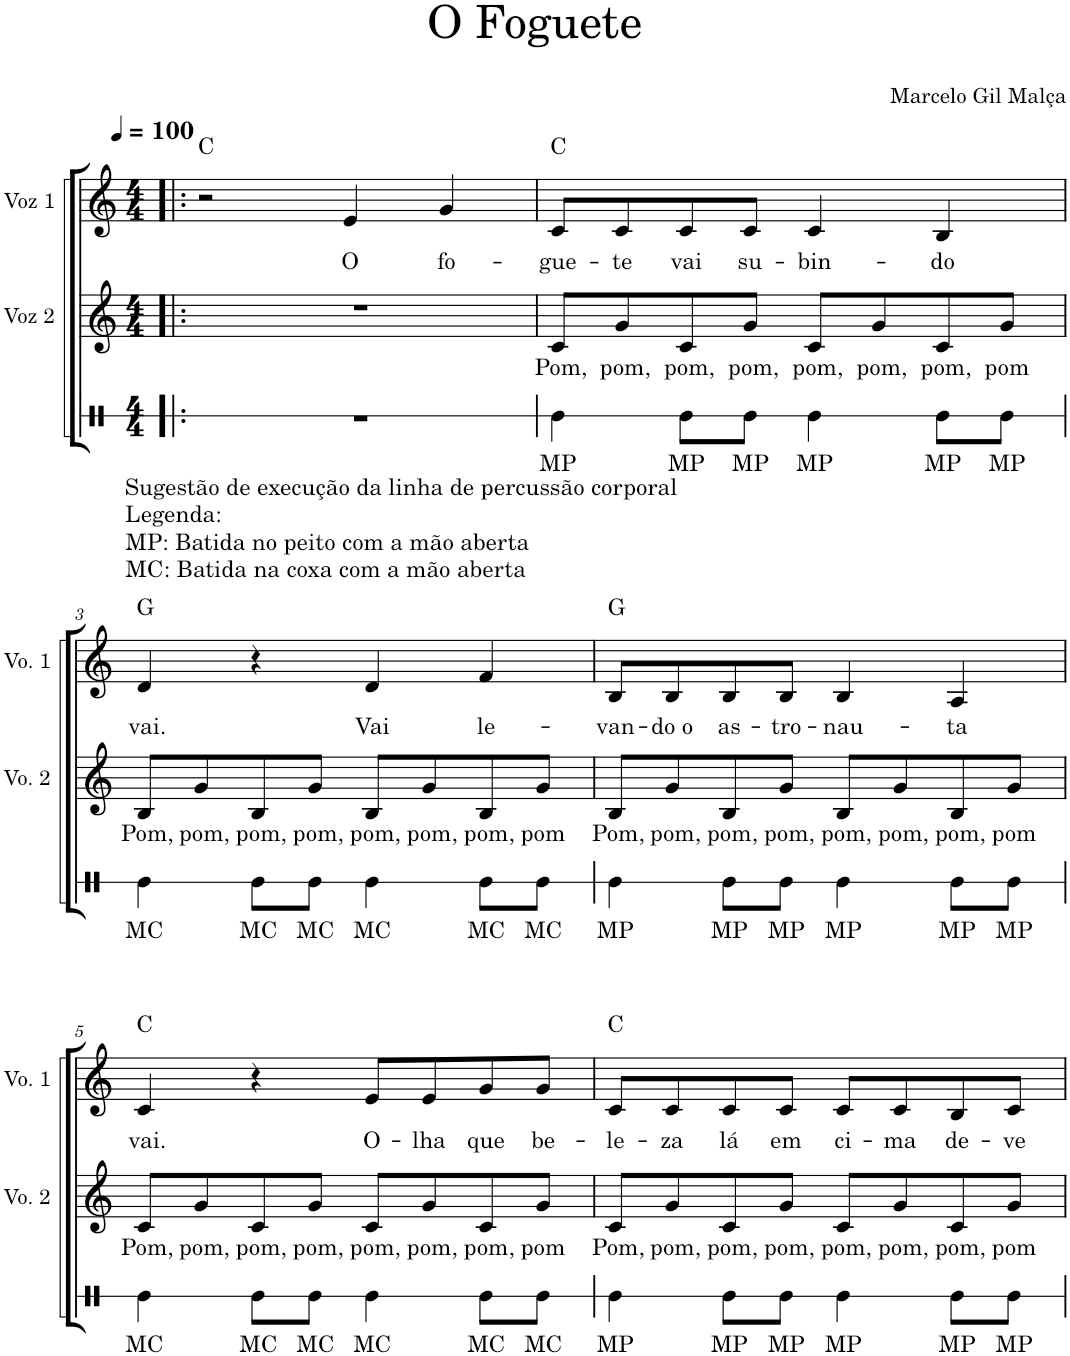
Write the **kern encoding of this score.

**kern	**text	**kern	**text	**kern	**text	**harte
*part3	*part3	*part2	*part2	*part1	*part1	*part1
*staff3	*staff3	*staff2	*staff2	*staff1	*staff1	*
*I"Voz 3	*	*I"Voz 2	*	*I"Voz 1	*	*
*	*	*I'Vo. 2	*	*I'Vo. 1	*	*
*stria1	*	*	*	*	*	*
*clefX	*	*clefG2	*	*clefG2	*	*
*k[]	*	*k[]	*	*k[]	*	*
*M4/4	*	*M4/4	*	*M4/4	*	*
*MM100	*	*MM100	*	*MM100	*	*
=1!|:	=1!|:	=1!|:	=1!|:	=1!|:	=1!|:	=1!|:
!LO:TX:b:t=Sugestão de execução da linha de percussão corporal	!	!	!	!	!	!
!LO:TX:b:t=Legenda&colon;	!	!	!	!	!	!
!LO:TX:b:t=MP&colon; Batida no peito com a mão aberta	!	!	!	!	!	!
!LO:TX:b:t=MC&colon; Batida na coxa com a mão aberta	!	!	!	!	!	!
1r	.	1r	.	2r	.	C:maj
!	!	!	!	!	!LO:LY:b	!
.	.	.	.	4e/	O	.
!	!	!	!	!	!LO:LY:b	!
.	.	.	.	4g/	fo-	.
=2	=2	=2	=2	=2	=2	=2
!	!LO:LY:b	!	!LO:LY:b	!	!LO:LY:b	!
4Re\	MP	8c/L	Pom,	8c/L	-gue-	C:maj
!	!	!	!LO:LY:b	!	!LO:LY:b	!
.	.	8g/	pom,	8c/	-te	.
!	!LO:LY:b	!	!LO:LY:b	!	!LO:LY:b	!
8Re\L	MP	8c/	pom,	8c/	vai	.
!	!LO:LY:b	!	!LO:LY:b	!	!LO:LY:b	!
8Re\J	MP	8g/J	pom,	8c/J	su-	.
!	!LO:LY:b	!	!LO:LY:b	!	!LO:LY:b	!
4Re\	MP	8c/L	pom,	4c/	-bin-	.
!	!	!	!LO:LY:b	!	!	!
.	.	8g/	pom,	.	.	.
!	!LO:LY:b	!	!LO:LY:b	!	!LO:LY:b	!
8Re\L	MP	8c/	pom,	4B/	-do	.
!	!LO:LY:b	!	!LO:LY:b	!	!	!
8Re\J	MP	8g/J	pom	.	.	.
!!LO:LB:g=z
=3	=3	=3	=3	=3	=3	=3
!	!LO:LY:b	!	!LO:LY:b	!	!LO:LY:b	!
4Re\	MC	8B/L	Pom,	4d/	vai.	G:maj
!	!	!	!LO:LY:b	!	!	!
.	.	8g/	pom,	.	.	.
!	!LO:LY:b	!	!LO:LY:b	!	!	!
8Re\L	MC	8B/	pom,	4r	.	.
!	!LO:LY:b	!	!LO:LY:b	!	!	!
8Re\J	MC	8g/J	pom,	.	.	.
!	!LO:LY:b	!	!LO:LY:b	!	!LO:LY:b	!
4Re\	MC	8B/L	pom,	4d/	Vai	.
!	!	!	!LO:LY:b	!	!	!
.	.	8g/	pom,	.	.	.
!	!LO:LY:b	!	!LO:LY:b	!	!LO:LY:b	!
8Re\L	MC	8B/	pom,	4f/	le-	.
!	!LO:LY:b	!	!LO:LY:b	!	!	!
8Re\J	MC	8g/J	pom	.	.	.
=4	=4	=4	=4	=4	=4	=4
!	!LO:LY:b	!	!LO:LY:b	!	!LO:LY:b	!
4Re\	MP	8B/L	Pom,	8B/L	-van-	G:maj
!	!	!	!LO:LY:b	!	!LO:LY:b	!
.	.	8g/	pom,	8B/	-do o	.
!	!LO:LY:b	!	!LO:LY:b	!	!LO:LY:b	!
8Re\L	MP	8B/	pom,	8B/	as-	.
!	!LO:LY:b	!	!LO:LY:b	!	!LO:LY:b	!
8Re\J	MP	8g/J	pom,	8B/J	-tro-	.
!	!LO:LY:b	!	!LO:LY:b	!	!LO:LY:b	!
4Re\	MP	8B/L	pom,	4B/	-nau-	.
!	!	!	!LO:LY:b	!	!	!
.	.	8g/	pom,	.	.	.
!	!LO:LY:b	!	!LO:LY:b	!	!LO:LY:b	!
8Re\L	MP	8B/	pom,	4A/	-ta	.
!	!LO:LY:b	!	!LO:LY:b	!	!	!
8Re\J	MP	8g/J	pom	.	.	.
!!LO:LB:g=z
=5	=5	=5	=5	=5	=5	=5
!	!LO:LY:b	!	!LO:LY:b	!	!LO:LY:b	!
4Re\	MC	8c/L	Pom,	4c/	vai.	C:maj
!	!	!	!LO:LY:b	!	!	!
.	.	8g/	pom,	.	.	.
!	!LO:LY:b	!	!LO:LY:b	!	!	!
8Re\L	MC	8c/	pom,	4r	.	.
!	!LO:LY:b	!	!LO:LY:b	!	!	!
8Re\J	MC	8g/J	pom,	.	.	.
!	!LO:LY:b	!	!LO:LY:b	!	!LO:LY:b	!
4Re\	MC	8c/L	pom,	8e/L	O-	.
!	!	!	!LO:LY:b	!	!LO:LY:b	!
.	.	8g/	pom,	8e/	-lha	.
!	!LO:LY:b	!	!LO:LY:b	!	!LO:LY:b	!
8Re\L	MC	8c/	pom,	8g/	que	.
!	!LO:LY:b	!	!LO:LY:b	!	!LO:LY:b	!
8Re\J	MC	8g/J	pom	8g/J	be-	.
=6	=6	=6	=6	=6	=6	=6
!	!LO:LY:b	!	!LO:LY:b	!	!LO:LY:b	!
4Re\	MP	8c/L	Pom,	8c/L	-le-	C:maj
!	!	!	!LO:LY:b	!	!LO:LY:b	!
.	.	8g/	pom,	8c/	-za	.
!	!LO:LY:b	!	!LO:LY:b	!	!LO:LY:b	!
8Re\L	MP	8c/	pom,	8c/	lá	.
!	!LO:LY:b	!	!LO:LY:b	!	!LO:LY:b	!
8Re\J	MP	8g/J	pom,	8c/J	em	.
!	!LO:LY:b	!	!LO:LY:b	!	!LO:LY:b	!
4Re\	MP	8c/L	pom,	8c/L	ci-	.
!	!	!	!LO:LY:b	!	!LO:LY:b	!
.	.	8g/	pom,	8c/	-ma	.
!	!LO:LY:b	!	!LO:LY:b	!	!LO:LY:b	!
8Re\L	MP	8c/	pom,	8B/	de-	.
!	!LO:LY:b	!	!LO:LY:b	!	!LO:LY:b	!
8Re\J	MP	8g/J	pom	8c/J	-ve	.
=	=	=	=	=	=	=
*-	*-	*-	*-	*-	*-	*-
